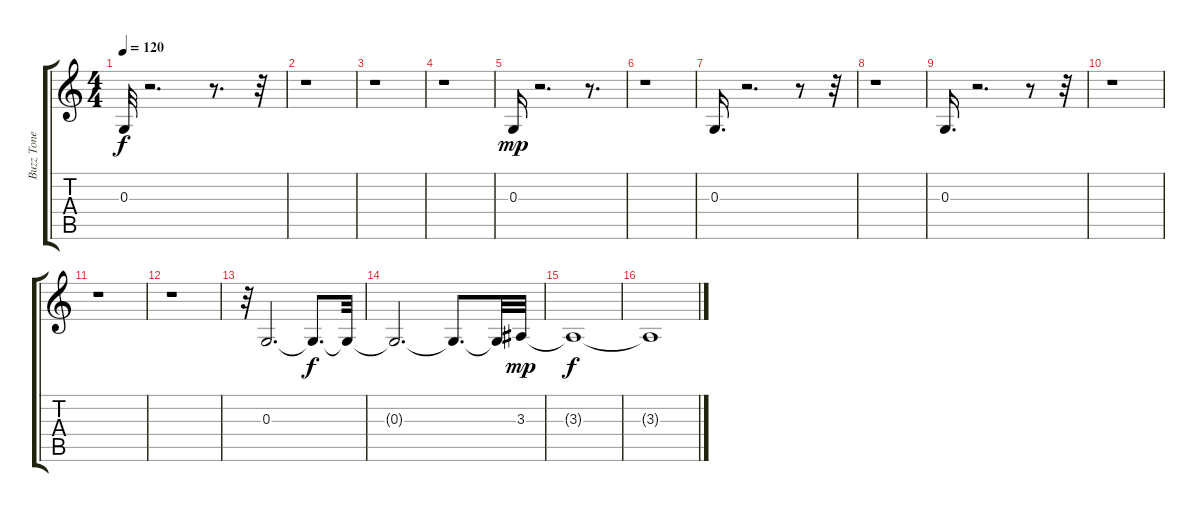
\track ("Buzz Tone" "Buzz Tone") {instrument lead2sawtooth}
\staff {score tabs}
\tuning (E4 B3 G3 D3 A2 E2) {hide}
\ts (4 4)
\tempo 120
\clef g2
\ks c
0.3{t}.32{dy f} r.2{d} r.8{d} r.32 |
r.1 |
r.1 |
r.1 |
0.3.16{dy mp} r.2{d} r.8{d} |
r.1 |
0.3.16{d} r.2{d} r.8 r.32 |
r.1 |
0.3.16{d} r.2{d} r.8 r.32 |
r.1 |
r.1 |
r.1 |
r.32 0.3.2{d} 0.3{t}.8{d dy f} 0.3{t}.32 |
0.3{t}.2{d} 0.3{t}.8{d} 0.3{t}.32 3.3.32{dy mp} |
3.3{t}.1{dy f} |
3.3{t}.1
